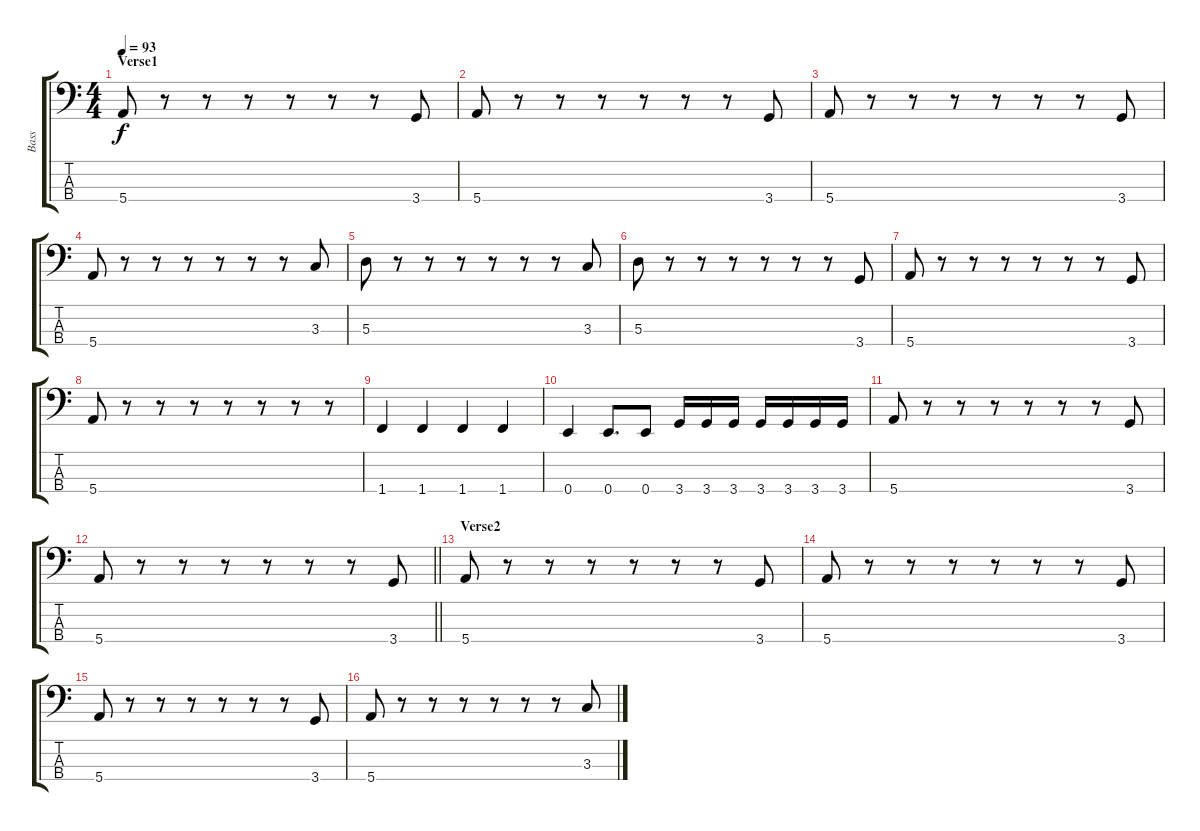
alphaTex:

\track ("Bass" "Bass") {instrument electricbassfinger}
\staff {score tabs}
\tuning (G2 D2 A1 E1) {hide}
\ts (4 4)
\section ("" "Verse1")
\tempo 93
\clef f4
\ks c
5.4.8{dy f} r.8 r.8 r.8 r.8 r.8 r.8 3.4.8 |
5.4.8 r.8 r.8 r.8 r.8 r.8 r.8 3.4.8 |
5.4.8 r.8 r.8 r.8 r.8 r.8 r.8 3.4.8 |
5.4.8 r.8 r.8 r.8 r.8 r.8 r.8 3.3.8 |
5.3.8 r.8 r.8 r.8 r.8 r.8 r.8 3.3.8 |
5.3.8 r.8 r.8 r.8 r.8 r.8 r.8 3.4.8 |
5.4.8 r.8 r.8 r.8 r.8 r.8 r.8 3.4.8 |
5.4.8 r.8 r.8 r.8 r.8 r.8 r.8 r.8 |
1.4.4 1.4.4 1.4.4 1.4.4 |
0.4.4 0.4.8{d} 0.4.8 3.4.16 3.4.16 3.4.16 3.4.16 3.4.16 3.4.16 3.4.16 |
5.4.8 r.8 r.8 r.8 r.8 r.8 r.8 3.4.8 |
\barLineRight lightlight
5.4.8 r.8 r.8 r.8 r.8 r.8 r.8 3.4.8 |
\section ("" "Verse2")
5.4.8 r.8 r.8 r.8 r.8 r.8 r.8 3.4.8 |
5.4.8 r.8 r.8 r.8 r.8 r.8 r.8 3.4.8 |
5.4.8 r.8 r.8 r.8 r.8 r.8 r.8 3.4.8 |
5.4.8 r.8 r.8 r.8 r.8 r.8 r.8 3.3.8
